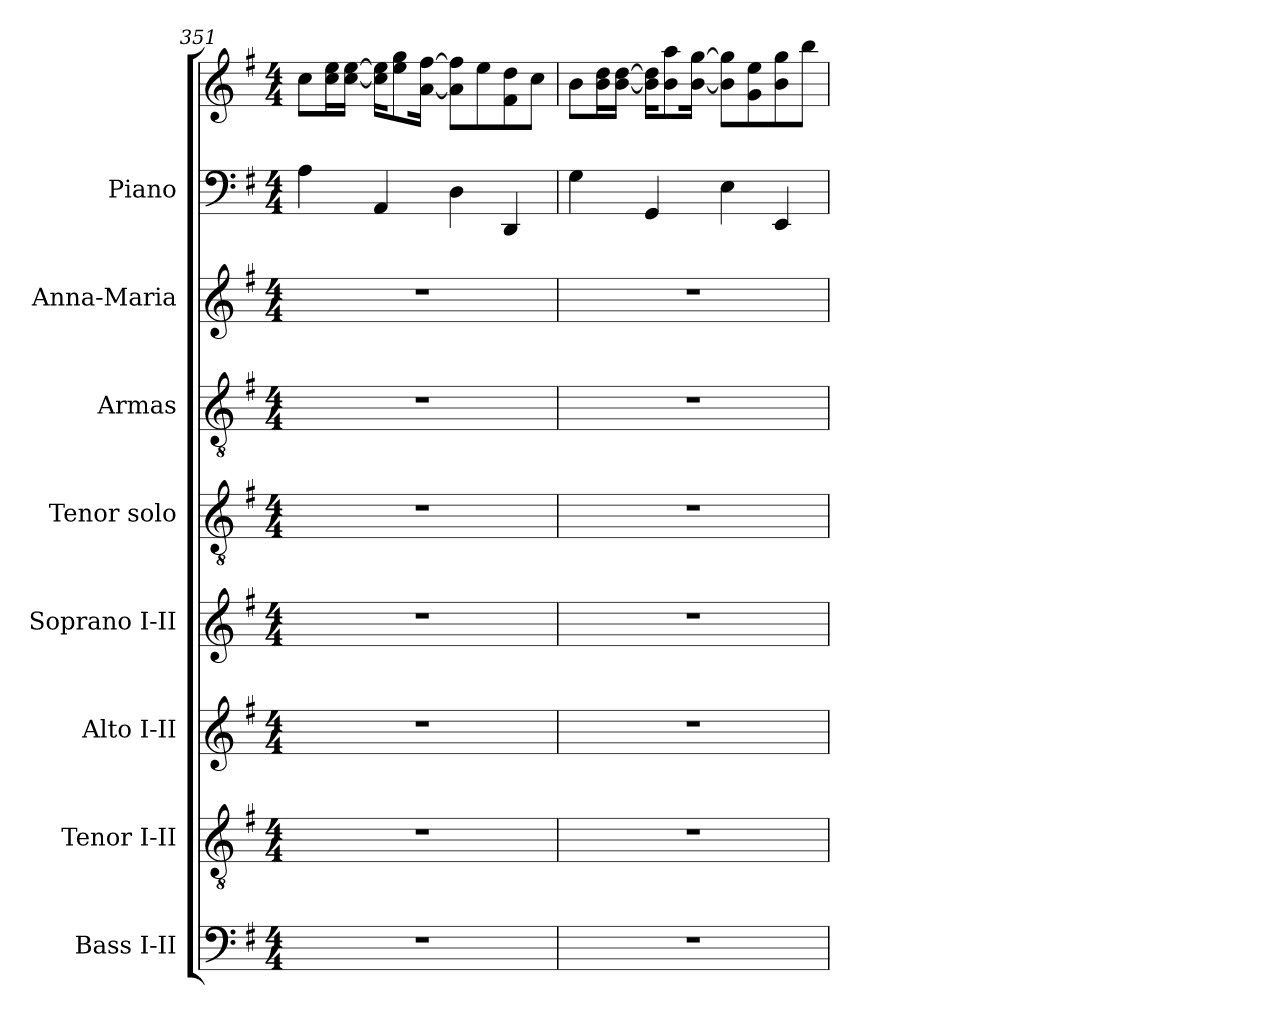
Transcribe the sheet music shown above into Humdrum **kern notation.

**kern	**kern	**kern	**kern	**kern	**kern	**kern	**kern	**kern
*part8	*part7	*part6	*part5	*part4	*part3	*part2	*part1	*part1
*staff9	*staff8	*staff7	*staff6	*staff5	*staff4	*staff3	*staff2	*staff1
*I"Bass I-II	*I"Tenor I-II	*I"Alto I-II	*I"Soprano I-II	*I"Tenor solo	*I"Armas	*I"Anna-Maria	*I"Piano	*
*I'B.	*I'T.	*I'A.	*I'S.	*I'T. Solo	*I'Armas	*I'A-M	*I'Pno.	*
*clefF4	*clefGv2	*clefG2	*clefG2	*clefGv2	*clefGv2	*clefG2	*clefF4	*clefG2
*	*ITrd7c12	*	*	*ITrd7c12	*ITrd7c12	*	*	*
*k[f#]	*k[f#]	*k[f#]	*k[f#]	*k[f#]	*k[f#]	*k[f#]	*k[f#]	*k[f#]
*G:	*G:	*G:	*G:	*G:	*G:	*G:	*G:	*G:
*M4/4	*M4/4	*M4/4	*M4/4	*M4/4	*M4/4	*M4/4	*M4/4	*M4/4
=351	=351	=351	=351	=351	=351	=351	=351	=351
1r	1r	1r	1r	1r	1r	1r	4Ai\	8cci\L
.	.	.	.	.	.	.	.	16cci\ 16eeiL
.	.	.	.	.	.	.	.	[<16cci\ [>16eeiJJ
.	.	.	.	.	.	.	4AAi/	16cci\] 16eei]KL
.	.	.	.	.	.	.	.	8eei\ 8ggi
.	.	.	.	.	.	.	.	[<16ai\ [>16ff#iJk
.	.	.	.	.	.	.	4Di\	8ai\] 8ff#i]L
.	.	.	.	.	.	.	.	8eei\
.	.	.	.	.	.	.	4DDi/	8f#i\ 8ddi
.	.	.	.	.	.	.	.	8cci\J
=352	=352	=352	=352	=352	=352	=352	=352	=352
1r	1r	1r	1r	1r	1r	1r	4Gi\	8bi\L
.	.	.	.	.	.	.	.	16bi\ 16ddiL
.	.	.	.	.	.	.	.	[<16bi\ [>16ddiJJ
.	.	.	.	.	.	.	4GGi/	16bi\] 16ddi]KL
.	.	.	.	.	.	.	.	8bi\ 8aai
.	.	.	.	.	.	.	.	[<16bi\ [>16ggiJk
.	.	.	.	.	.	.	4Ei\	8bi\] 8ggi]L
.	.	.	.	.	.	.	.	8gi\ 8eei
.	.	.	.	.	.	.	4EEi/	8bi\ 8ggi
.	.	.	.	.	.	.	.	8bbi\J
=	=	=	=	=	=	=	=	=
*-	*-	*-	*-	*-	*-	*-	*-	*-
